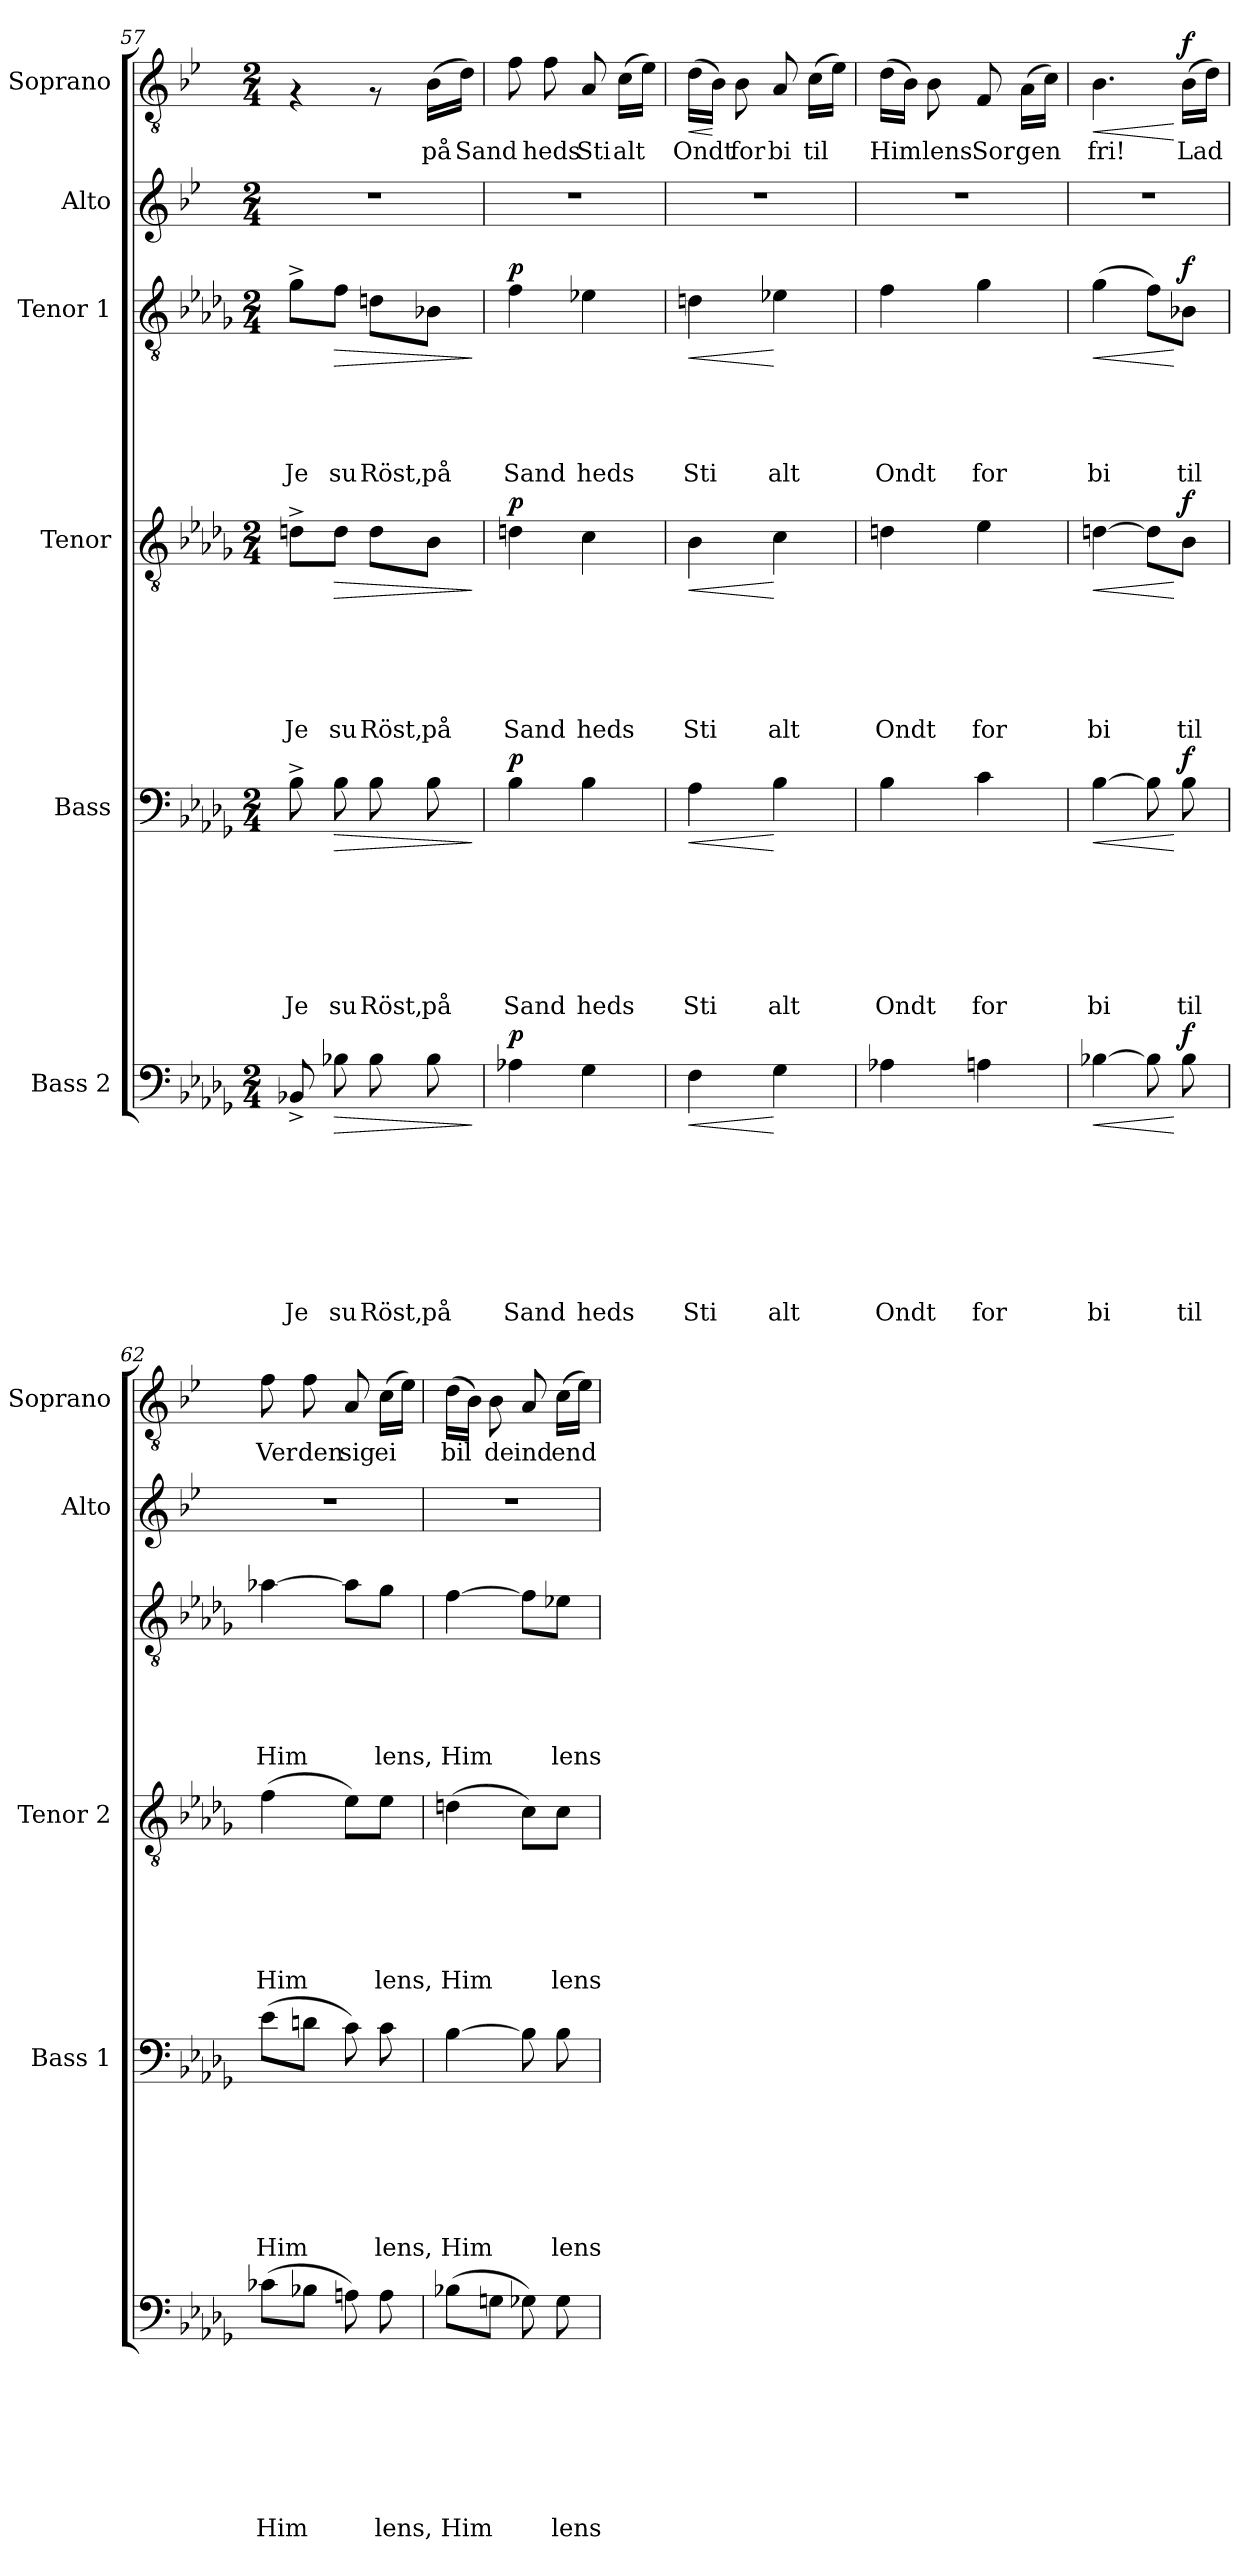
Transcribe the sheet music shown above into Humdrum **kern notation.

**kern	**text	**text	**text	**text	**text	**text	**text	**text	**dynam	**kern	**text	**text	**text	**text	**text	**text	**text	**dynam	**kern	**text	**text	**text	**text	**text	**text	**dynam	**kern	**text	**text	**text	**text	**text	**dynam	**kern	**kern	**text	**dynam
*part6	*part6	*part6	*part6	*part6	*part6	*part6	*part6	*part6	*part6	*part5	*part5	*part5	*part5	*part5	*part5	*part5	*part5	*part5	*part4	*part4	*part4	*part4	*part4	*part4	*part4	*part4	*part3	*part3	*part3	*part3	*part3	*part3	*part3	*part2	*part1	*part1	*part1
*staff6	*staff6	*staff6	*staff6	*staff6	*staff6	*staff6	*staff6	*staff6	*staff6	*staff5	*staff5	*staff5	*staff5	*staff5	*staff5	*staff5	*staff5	*staff5	*staff4	*staff4	*staff4	*staff4	*staff4	*staff4	*staff4	*staff4	*staff3	*staff3	*staff3	*staff3	*staff3	*staff3	*staff3	*staff2	*staff1	*staff1	*staff1
*I"Bass 2	*	*	*	*	*	*	*	*	*	*I"Bass	*	*	*	*	*	*	*	*	*I"Tenor	*	*	*	*	*	*	*	*I"Tenor 1	*	*	*	*	*	*	*I"Alto	*I"Soprano	*	*
*	*	*	*	*	*	*	*	*	*	*I'Bass 1	*	*	*	*	*	*	*	*	*I'Tenor 2	*	*	*	*	*	*	*	*	*	*	*	*	*	*	*I'Alto	*I'Soprano	*	*
*clefF4	*	*	*	*	*	*	*	*	*	*clefF4	*	*	*	*	*	*	*	*	*clefGv2	*	*	*	*	*	*	*	*clefGv2	*	*	*	*	*	*	*clefG2	*clefGv2	*	*
*ITrd2c3	*	*	*	*	*	*	*	*	*	*	*	*	*	*	*	*	*	*	*	*	*	*	*	*	*	*	*ITrd2c3	*	*	*	*	*	*	*	*	*	*
*k[b-e-]	*	*	*	*	*	*	*	*	*	*k[b-e-a-d-g-]	*	*	*	*	*	*	*	*	*k[b-e-a-d-g-]	*	*	*	*	*	*	*	*k[b-e-]	*	*	*	*	*	*	*k[b-e-]	*k[b-e-]	*	*
*B-:	*	*	*	*	*	*	*	*	*	*D-:	*	*	*	*	*	*	*	*	*D-:	*	*	*	*	*	*	*	*B-:	*	*	*	*	*	*	*B-:	*B-:	*	*
*M2/4	*	*	*	*	*	*	*	*	*	*M2/4	*	*	*	*	*	*	*	*	*M2/4	*	*	*	*	*	*	*	*M2/4	*	*	*	*	*	*	*M2/4	*M2/4	*	*
=57	=57	=57	=57	=57	=57	=57	=57	=57	=57	=57	=57	=57	=57	=57	=57	=57	=57	=57	=57	=57	=57	=57	=57	=57	=57	=57	=57	=57	=57	=57	=57	=57	=57	=57	=57	=57	=57
!	!	!	!	!	!	!	!	!LO:LY:b	!	!	!	!	!	!	!	!	!LO:LY:b	!	!	!	!	!	!	!	!LO:LY:b	!	!	!	!	!	!	!LO:LY:b	!	!	!	!	!
8GGn^</	.	.	.	.	.	.	.	Je	.	8B-^>\	.	.	.	.	.	.	Je	.	8dn^>\L	.	.	.	.	.	Je	.	8e-^>\L	.	.	.	.	Je	.	2r	4rF	.	.
!	!	!	!	!	!	!	!	!LO:LY:b	!LO:HP:b	!	!	!	!	!	!	!	!LO:LY:b	!LO:HP:b	!	!	!	!	!	!	!LO:LY:b	!LO:HP:b	!	!	!	!	!	!LO:LY:b	!LO:HP:b	!	!	!	!
8Gn\	.	.	.	.	.	.	.	su	>	8B-\	.	.	.	.	.	.	su	>	8d\J	.	.	.	.	.	su	>	8d\J	.	.	.	.	su	>	.	.	.	.
!	!	!	!	!	!	!	!	!LO:LY:b	!	!	!	!	!	!	!	!	!LO:LY:b	!	!	!	!	!	!	!	!LO:LY:b	!	!	!	!	!	!	!LO:LY:b	!	!	!	!	!
8G\	.	.	.	.	.	.	.	Röst,	.	8B-\	.	.	.	.	.	.	Röst,	.	8d\L	.	.	.	.	.	Röst,	.	8Bn\L	.	.	.	.	Röst,	.	.	8rF	.	.
!	!	!	!	!	!	!	!	!LO:LY:b	!	!	!	!	!	!	!	!	!LO:LY:b	!	!	!	!	!	!	!	!LO:LY:b	!	!	!	!	!	!	!LO:LY:b	!	!	!	!LO:LY:a	!
8G\	.	.	.	.	.	.	.	på	.	8B-\	.	.	.	.	.	.	på	.	8B-\J	.	.	.	.	.	på	.	8Gn\J	.	.	.	.	på	.	.	(>16B-\LL	på	.
!	!	!	!	!	!	!	!	!	!	!	!	!	!	!	!	!	!	!	!	!	!	!	!	!	!	!	!	!	!	!	!	!	!	!	!	!LO:LY:a	!
.	.	.	.	.	.	.	.	.	.	.	.	.	.	.	.	.	.	.	.	.	.	.	.	.	.	.	.	.	.	.	.	.	.	.	16d\JJ)	Sand	.
.	.	.	.	.	.	.	.	.	]	.	.	.	.	.	.	.	.	]	.	.	.	.	.	.	.	]	.	.	.	.	.	.	]	.	.	.	.
=58	=58	=58	=58	=58	=58	=58	=58	=58	=58	=58	=58	=58	=58	=58	=58	=58	=58	=58	=58	=58	=58	=58	=58	=58	=58	=58	=58	=58	=58	=58	=58	=58	=58	=58	=58	=58	=58
!	!	!	!	!	!	!	!	!LO:LY:b	!LO:DY:a	!	!	!	!	!	!	!	!LO:LY:b	!LO:DY:a	!	!	!	!	!	!	!LO:LY:b	!LO:DY:a	!	!	!	!	!	!LO:LY:b	!LO:DY:a	!	!	!	!
4Fn\	.	.	.	.	.	.	.	Sand	p	4B-\	.	.	.	.	.	.	Sand	p	4dn\	.	.	.	.	.	Sand	p	4d\	.	.	.	.	Sand	p	2r	8f\	.	.
!	!	!	!	!	!	!	!	!	!	!	!	!	!	!	!	!	!	!	!	!	!	!	!	!	!	!	!	!	!	!	!	!	!	!	!	!LO:LY:a	!
.	.	.	.	.	.	.	.	.	.	.	.	.	.	.	.	.	.	.	.	.	.	.	.	.	.	.	.	.	.	.	.	.	.	.	8f\	heds	.
!	!	!	!	!	!	!	!	!LO:LY:b	!	!	!	!	!	!	!	!	!LO:LY:b	!	!	!	!	!	!	!	!LO:LY:b	!	!	!	!	!	!	!LO:LY:b	!	!	!	!LO:LY:a	!
4E-\	.	.	.	.	.	.	.	heds	.	4B-\	.	.	.	.	.	.	heds	.	4c\	.	.	.	.	.	heds	.	4cn\	.	.	.	.	heds	.	.	8A/	Sti	.
!	!	!	!	!	!	!	!	!	!	!	!	!	!	!	!	!	!	!	!	!	!	!	!	!	!	!	!	!	!	!	!	!	!	!	!	!LO:LY:a	!
.	.	.	.	.	.	.	.	.	.	.	.	.	.	.	.	.	.	.	.	.	.	.	.	.	.	.	.	.	.	.	.	.	.	.	(>16c\LL	alt	.
.	.	.	.	.	.	.	.	.	.	.	.	.	.	.	.	.	.	.	.	.	.	.	.	.	.	.	.	.	.	.	.	.	.	.	16e-\JJ)	.	.
=59	=59	=59	=59	=59	=59	=59	=59	=59	=59	=59	=59	=59	=59	=59	=59	=59	=59	=59	=59	=59	=59	=59	=59	=59	=59	=59	=59	=59	=59	=59	=59	=59	=59	=59	=59	=59	=59
!	!	!	!	!	!	!	!	!LO:LY:b	!LO:HP:b	!	!	!	!	!	!	!	!LO:LY:b	!LO:HP:b	!	!	!	!	!	!	!LO:LY:b	!LO:HP:b	!	!	!	!	!	!LO:LY:b	!LO:HP:b	!	!	!LO:LY:a	!LO:HP:b
4D\	.	.	.	.	.	.	.	Sti	<	4A-\	.	.	.	.	.	.	Sti	<	4B-\	.	.	.	.	.	Sti	<	4Bn\	.	.	.	.	Sti	<	2r	(>16d\LL	Ondt	<
.	.	.	.	.	.	.	.	.	.	.	.	.	.	.	.	.	.	.	.	.	.	.	.	.	.	.	.	.	.	.	.	.	.	.	16B-\JJ)	.	[
!	!	!	!	!	!	!	!	!	!	!	!	!	!	!	!	!	!	!	!	!	!	!	!	!	!	!	!	!	!	!	!	!	!	!	!	!LO:LY:a	!
.	.	.	.	.	.	.	.	.	.	.	.	.	.	.	.	.	.	.	.	.	.	.	.	.	.	.	.	.	.	.	.	.	.	.	8B-\	for	.
!	!	!	!	!	!	!	!	!LO:LY:b	!	!	!	!	!	!	!	!	!LO:LY:b	!	!	!	!	!	!	!	!LO:LY:b	!	!	!	!	!	!	!LO:LY:b	!	!	!	!LO:LY:a	!
4E-\	.	.	.	.	.	.	.	alt	[	4B-\	.	.	.	.	.	.	alt	[	4c\	.	.	.	.	.	alt	[	4cn\	.	.	.	.	alt	[	.	8A/	bi	.
!	!	!	!	!	!	!	!	!	!	!	!	!	!	!	!	!	!	!	!	!	!	!	!	!	!	!	!	!	!	!	!	!	!	!	!	!LO:LY:a	!
.	.	.	.	.	.	.	.	.	.	.	.	.	.	.	.	.	.	.	.	.	.	.	.	.	.	.	.	.	.	.	.	.	.	.	(>16c\LL	til	.
.	.	.	.	.	.	.	.	.	.	.	.	.	.	.	.	.	.	.	.	.	.	.	.	.	.	.	.	.	.	.	.	.	.	.	16e-\JJ)	.	.
=60	=60	=60	=60	=60	=60	=60	=60	=60	=60	=60	=60	=60	=60	=60	=60	=60	=60	=60	=60	=60	=60	=60	=60	=60	=60	=60	=60	=60	=60	=60	=60	=60	=60	=60	=60	=60	=60
!	!	!	!	!	!	!	!	!LO:LY:b	!	!	!	!	!	!	!	!	!LO:LY:b	!	!	!	!	!	!	!	!LO:LY:b	!	!	!	!	!	!	!LO:LY:b	!	!	!	!LO:LY:a	!
4Fn\	.	.	.	.	.	.	.	Ondt	.	4B-\	.	.	.	.	.	.	Ondt	.	4dn\	.	.	.	.	.	Ondt	.	4d\	.	.	.	.	Ondt	.	2r	(>16d\LL	Him	.
.	.	.	.	.	.	.	.	.	.	.	.	.	.	.	.	.	.	.	.	.	.	.	.	.	.	.	.	.	.	.	.	.	.	.	16B-\JJ)	.	.
!	!	!	!	!	!	!	!	!	!	!	!	!	!	!	!	!	!	!	!	!	!	!	!	!	!	!	!	!	!	!	!	!	!	!	!	!LO:LY:a	!
.	.	.	.	.	.	.	.	.	.	.	.	.	.	.	.	.	.	.	.	.	.	.	.	.	.	.	.	.	.	.	.	.	.	.	8B-\	lens	.
!	!	!	!	!	!	!	!	!LO:LY:b	!	!	!	!	!	!	!	!	!LO:LY:b	!	!	!	!	!	!	!	!LO:LY:b	!	!	!	!	!	!	!LO:LY:b	!	!	!	!LO:LY:a	!
4F#X\	.	.	.	.	.	.	.	for	.	4c\	.	.	.	.	.	.	for	.	4e-\	.	.	.	.	.	for	.	4e-\	.	.	.	.	for	.	.	8F/	Sor	.
!	!	!	!	!	!	!	!	!	!	!	!	!	!	!	!	!	!	!	!	!	!	!	!	!	!	!	!	!	!	!	!	!	!	!	!	!LO:LY:a	!
.	.	.	.	.	.	.	.	.	.	.	.	.	.	.	.	.	.	.	.	.	.	.	.	.	.	.	.	.	.	.	.	.	.	.	(>16A\LL	gen	.
.	.	.	.	.	.	.	.	.	.	.	.	.	.	.	.	.	.	.	.	.	.	.	.	.	.	.	.	.	.	.	.	.	.	.	16c>\JJ)	.	.
!!LO:LB:g=z
=61	=61	=61	=61	=61	=61	=61	=61	=61	=61	=61	=61	=61	=61	=61	=61	=61	=61	=61	=61	=61	=61	=61	=61	=61	=61	=61	=61	=61	=61	=61	=61	=61	=61	=61	=61	=61	=61
!	!	!	!	!	!	!	!	!LO:LY:b	!LO:HP:b	!	!	!	!	!	!	!	!LO:LY:b	!LO:HP:b	!	!	!	!	!	!	!LO:LY:b	!LO:HP:b	!	!	!	!	!	!LO:LY:b	!LO:HP:b	!	!	!LO:LY:b	!LO:HP:b
[>4Gn\	.	.	.	.	.	.	.	bi	<	[>4B-\	.	.	.	.	.	.	bi	<	[>4dn\	.	.	.	.	.	bi	<	(>4e-\	.	.	.	.	bi	<	2r	4.B-\	fri!	<
8G\]	.	.	.	.	.	.	.	.	.	8B-\]	.	.	.	.	.	.	.	.	8d\L]	.	.	.	.	.	.	.	8d\L)	.	.	.	.	.	.	.	.	.	.
!	!	!	!	!	!	!	!	!LO:LY:b	!LO:DY:n=1:a	!	!	!	!	!	!	!	!LO:LY:b	!LO:DY:n=1:a	!	!	!	!	!	!	!LO:LY:b	!LO:DY:n=1:a	!	!	!	!	!	!LO:LY:b	!LO:DY:n=1:a	!	!	!LO:LY:b	!LO:DY:n=1:a
8G\	.	.	.	.	.	.	.	til	[ f	8B-\	.	.	.	.	.	.	til	[ f	8B-\J	.	.	.	.	.	til	[ f	8Gn\J	.	.	.	.	til	[ f	.	(>16B-\LL	Lad	[ f
.	.	.	.	.	.	.	.	.	.	.	.	.	.	.	.	.	.	.	.	.	.	.	.	.	.	.	.	.	.	.	.	.	.	.	16d\JJ)	.	.
=62	=62	=62	=62	=62	=62	=62	=62	=62	=62	=62	=62	=62	=62	=62	=62	=62	=62	=62	=62	=62	=62	=62	=62	=62	=62	=62	=62	=62	=62	=62	=62	=62	=62	=62	=62	=62	=62
!	!	!	!	!	!	!	!	!LO:LY:b	!	!	!	!	!	!	!	!	!LO:LY:b	!	!	!	!	!	!	!	!LO:LY:b	!	!	!	!	!	!	!LO:LY:b	!	!	!	!LO:LY:b	!
(>8A-X\L	.	.	.	.	.	.	.	Him	.	(>8e-\L	.	.	.	.	.	.	Him	.	(>4f\	.	.	.	.	.	Him	.	[>4fn\	.	.	.	.	Him	.	2r	8f\	Ver	.
!	!	!	!	!	!	!	!	!	!	!	!	!	!	!	!	!	!	!	!	!	!	!	!	!	!	!	!	!	!	!	!	!	!	!	!	!LO:LY:b	!
8Gn\J	.	.	.	.	.	.	.	.	.	8dn\J	.	.	.	.	.	.	.	.	.	.	.	.	.	.	.	.	.	.	.	.	.	.	.	.	8f\	den	.
!	!	!	!	!	!	!	!	!	!	!	!	!	!	!	!	!	!	!	!	!	!	!	!	!	!	!	!	!	!	!	!	!	!	!	!	!LO:LY:b	!
8F#\)	.	.	.	.	.	.	.	.	.	8c\)	.	.	.	.	.	.	.	.	8e-\L)	.	.	.	.	.	.	.	8f\L]	.	.	.	.	.	.	.	8A/	sig	.
!	!	!	!	!	!	!	!	!LO:LY:b	!	!	!	!	!	!	!	!	!LO:LY:b	!	!	!	!	!	!	!	!LO:LY:b	!	!	!	!	!	!	!LO:LY:b	!	!	!	!LO:LY:b	!
8F#\	.	.	.	.	.	.	.	lens,	.	8c\	.	.	.	.	.	.	lens,	.	8e-\J	.	.	.	.	.	lens,	.	8e-\J	.	.	.	.	lens,	.	.	(>16c\LL	ei	.
.	.	.	.	.	.	.	.	.	.	.	.	.	.	.	.	.	.	.	.	.	.	.	.	.	.	.	.	.	.	.	.	.	.	.	16e-\JJ)	.	.
=63	=63	=63	=63	=63	=63	=63	=63	=63	=63	=63	=63	=63	=63	=63	=63	=63	=63	=63	=63	=63	=63	=63	=63	=63	=63	=63	=63	=63	=63	=63	=63	=63	=63	=63	=63	=63	=63
!	!	!	!	!	!	!	!	!LO:LY:b	!	!	!	!	!	!	!	!	!LO:LY:b	!	!	!	!	!	!	!	!LO:LY:b	!	!	!	!	!	!	!LO:LY:b	!	!	!	!LO:LY:b	!
(>8Gn\L	.	.	.	.	.	.	.	Him	.	[>4B-\	.	.	.	.	.	.	Him	.	(>4dn\	.	.	.	.	.	Him	.	[>4d\	.	.	.	.	Him	.	2r	(>16d\LL	bil	.
.	.	.	.	.	.	.	.	.	.	.	.	.	.	.	.	.	.	.	.	.	.	.	.	.	.	.	.	.	.	.	.	.	.	.	16B-\JJ)	.	.
!	!	!	!	!	!	!	!	!	!	!	!	!	!	!	!	!	!	!	!	!	!	!	!	!	!	!	!	!	!	!	!	!	!	!	!	!LO:LY:b	!
8En\J	.	.	.	.	.	.	.	.	.	.	.	.	.	.	.	.	.	.	.	.	.	.	.	.	.	.	.	.	.	.	.	.	.	.	8B-\	de	.
!	!	!	!	!	!	!	!	!	!	!	!	!	!	!	!	!	!	!	!	!	!	!	!	!	!	!	!	!	!	!	!	!	!	!	!	!LO:LY:b	!
8E-X\)	.	.	.	.	.	.	.	.	.	8B-\]	.	.	.	.	.	.	.	.	8c\L)	.	.	.	.	.	.	.	8d\L]	.	.	.	.	.	.	.	8A/	ind	.
!	!	!	!	!	!	!	!	!LO:LY:b	!	!	!	!	!	!	!	!	!LO:LY:b	!	!	!	!	!	!	!	!LO:LY:b	!	!	!	!	!	!	!LO:LY:b	!	!	!	!LO:LY:b	!
8E-\	.	.	.	.	.	.	.	lens	.	8B-\	.	.	.	.	.	.	lens	.	8c\J	.	.	.	.	.	lens	.	8cn\J	.	.	.	.	lens	.	.	(>16c\LL	end	.
.	.	.	.	.	.	.	.	.	.	.	.	.	.	.	.	.	.	.	.	.	.	.	.	.	.	.	.	.	.	.	.	.	.	.	16e-\JJ)	.	.
=	=	=	=	=	=	=	=	=	=	=	=	=	=	=	=	=	=	=	=	=	=	=	=	=	=	=	=	=	=	=	=	=	=	=	=	=	=
*-	*-	*-	*-	*-	*-	*-	*-	*-	*-	*-	*-	*-	*-	*-	*-	*-	*-	*-	*-	*-	*-	*-	*-	*-	*-	*-	*-	*-	*-	*-	*-	*-	*-	*-	*-	*-	*-
